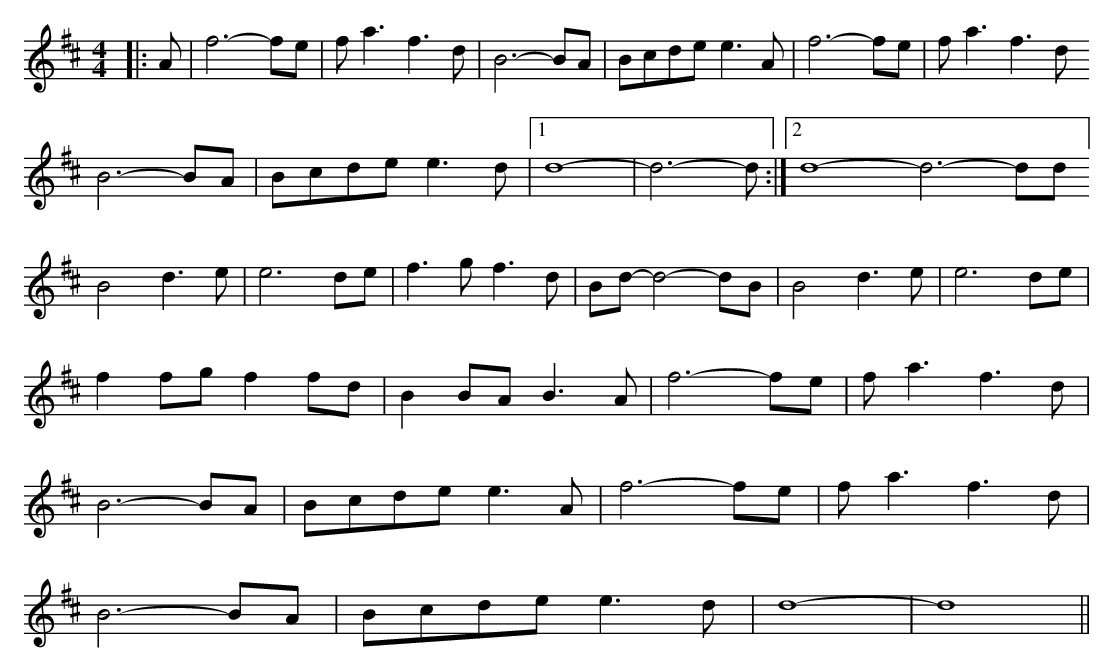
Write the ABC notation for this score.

X:1
M:4/4
K:Amix
|:A|f6-fe|fa3f3d|B6-BA|Bcde e3A|f6-fe|fa3f3d
B6-BA|Bcde e3d|1 d8|-d6-d:|2 d8-d6-dd]
B4d3e|e6de|f3gf3d|Bd-d4-dB|B4d3e|e6de|
f2fgf2fd|B2BA B3A|f6-fe|fa3f3d|
B6-BA|Bcdee3A|f6-fe|fa3f3d|
B6-BA|Bcde e3d|d8-|d8||
